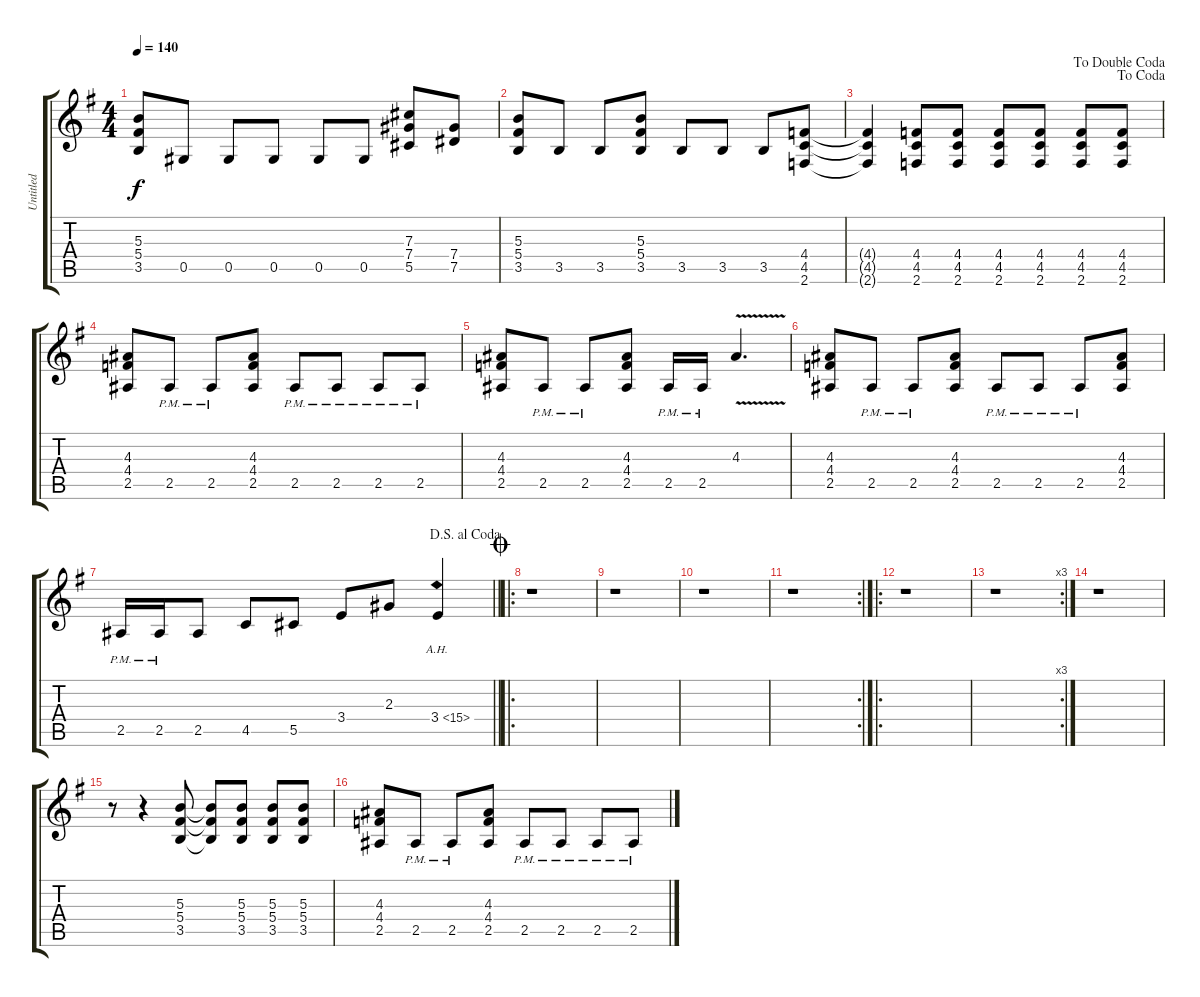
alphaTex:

\track ("Untitled" "Untitled") {instrument distortionguitar}
\staff {score tabs}
\tuning (Eb4 Bb3 Gb3 Db3 Ab2 Eb2) {hide}
\ts (4 4)
\tempo 140
\clef g2
\ks g
(5.3{t} 5.4{t} 3.5{t}).8{dy f} 0.5.8 0.5.8 0.5.8 0.5.8 0.5.8 (7.3 7.4 5.5).8 (7.4 7.5).8 |
(5.3 5.4 3.5).8 3.5.8 3.5.8 (5.3 5.4 3.5).8 3.5.8 3.5.8 3.5.8 (4.4 4.5 2.6).8 |
\jump dacoda
\jump dadoublecoda
(4.4{t} 4.5{t} 2.6{t}).4 (4.4 4.5 2.6).8 (4.4 4.5 2.6).8 (4.4 4.5 2.6).8 (4.4 4.5 2.6).8 (4.4 4.5 2.6).8 (4.4 4.5 2.6).8 |
(4.3 4.4 2.5).8 2.5{pm}.8 2.5{pm}.8 (4.3 4.4 2.5).8 2.5{pm}.8 2.5{pm}.8 2.5{pm}.8 2.5{pm}.8 |
(4.3 4.4 2.5).8 2.5{pm}.8 2.5{pm}.8 (4.3 4.4 2.5).8 2.5{pm}.16 2.5{pm}.16 4.3{v}.4{d} |
(4.3 4.4 2.5).8 2.5{pm}.8 2.5{pm}.8 (4.3 4.4 2.5).8 2.5{pm}.8 2.5{pm}.8 2.5{pm}.8 (4.3 4.4 2.5).8 |
\jump dalsegnoalcoda
\barLineRight lightlight
2.5{pm}.16 2.5{pm}.16 2.5.8 4.5.8 5.5.8 3.4.8 2.3.8 3.4{ah 12}.4 |
\ro
\jump coda
r.1 |
r.1 |
r.1 |
\rc 2
r.1 |
\ro
r.1 |
\rc 3
r.1 |
r.1 |
r.8 r.4 (5.3 5.4 3.5).8 (5.3{t} 5.4{t} 3.5{t}).8 (5.3 5.4 3.5).8 (5.3 5.4 3.5).8 (5.3 5.4 3.5).8 |
(4.3 4.4 2.5).8 2.5{pm}.8 2.5{pm}.8 (4.3 4.4 2.5).8 2.5{pm}.8 2.5{pm}.8 2.5{pm}.8 2.5{pm}.8
